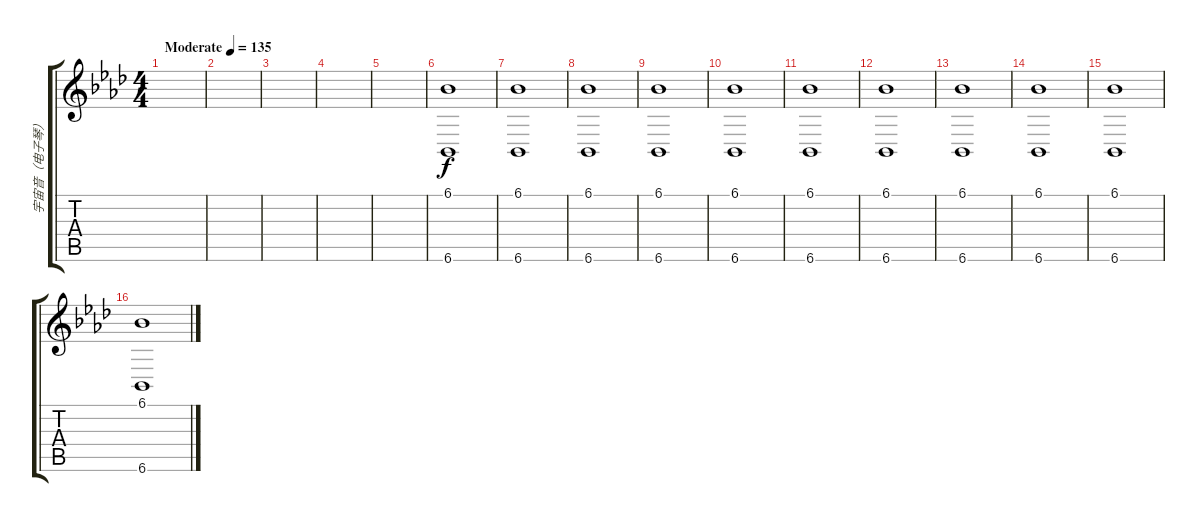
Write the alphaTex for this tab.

\track ("宇宙音（电子琴）" "宇宙音（电子琴）") {instrument rockorgan}
\staff {score tabs}
\tuning (E4 B3 G3 D3 A2 E2) {hide}
\ts (4 4)
\tempo (135 "Moderate")
\clef g2
\ks ab
|
|
|
|
|
(6.1 6.6).1 |
(6.1 6.6).1 |
(6.1 6.6).1 |
(6.1 6.6).1 |
(6.1 6.6).1 |
(6.1 6.6).1 |
(6.1 6.6).1 |
(6.1 6.6).1 |
(6.1 6.6).1 |
(6.1 6.6).1 |
(6.1 6.6).1
